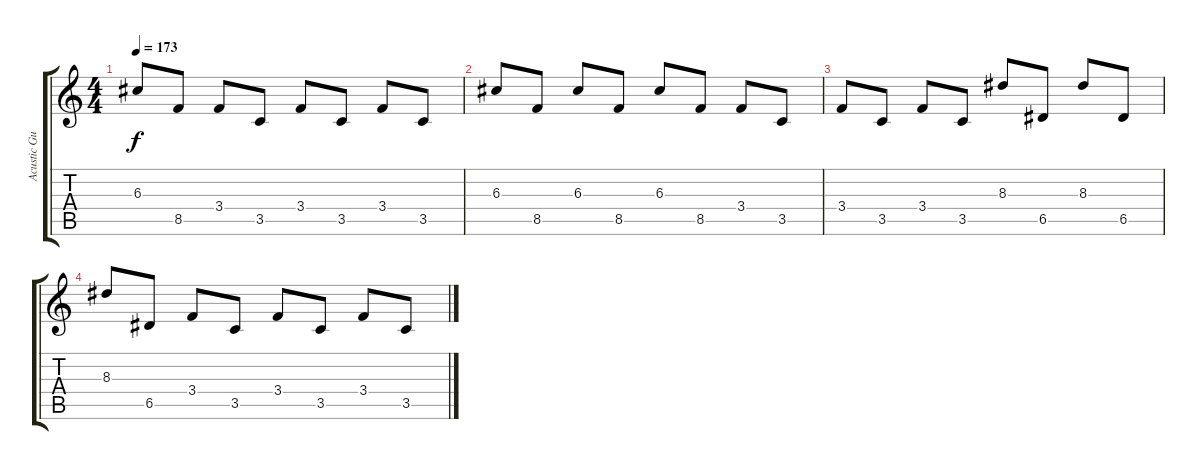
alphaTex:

\track ("Acustic Guitar 2" "Acustic Gu") {instrument acousticguitarsteel}
\staff {score tabs}
\tuning (E4 B3 G3 D3 A2 E2) {hide}
\ts (4 4)
\tempo 173
\clef g2
\ks c
6.3.8{dy f} 8.5.8 3.4.8 3.5.8 3.4.8 3.5.8 3.4.8 3.5.8 |
6.3.8 8.5.8 6.3.8 8.5.8 6.3.8 8.5.8 3.4.8 3.5.8 |
3.4.8 3.5.8 3.4.8 3.5.8 8.3.8 6.5.8 8.3.8 6.5.8 |
8.3.8 6.5.8 3.4.8 3.5.8 3.4.8 3.5.8 3.4.8 3.5.8
